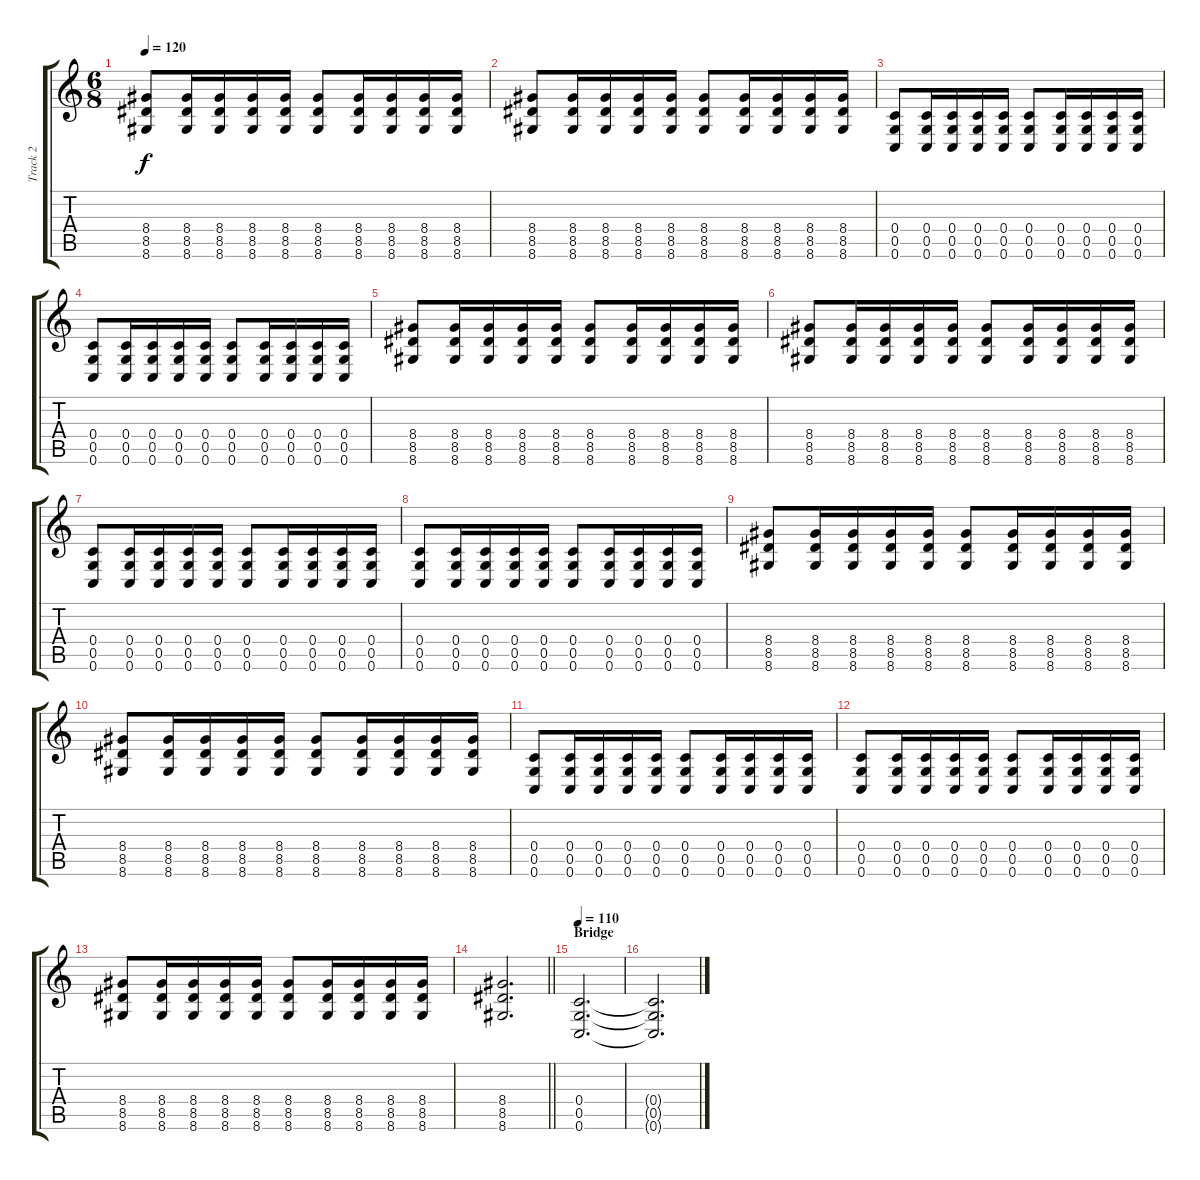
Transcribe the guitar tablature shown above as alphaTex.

\track ("Track 2" "Track 2") {instrument distortionguitar}
\staff {score tabs}
\tuning (D4 A3 F3 C3 G2 C2) {hide}
\ts (6 8)
\tempo 120
\clef g2
\ks c
(8.4 8.5 8.6).8{dy f} (8.4 8.5 8.6).16 (8.4 8.5 8.6).16 (8.4 8.5 8.6).16 (8.4 8.5 8.6).16 (8.4 8.5 8.6).8 (8.4 8.5 8.6).16 (8.4 8.5 8.6).16 (8.4 8.5 8.6).16 (8.4 8.5 8.6).16 |
(8.4 8.5 8.6).8 (8.4 8.5 8.6).16 (8.4 8.5 8.6).16 (8.4 8.5 8.6).16 (8.4 8.5 8.6).16 (8.4 8.5 8.6).8 (8.4 8.5 8.6).16 (8.4 8.5 8.6).16 (8.4 8.5 8.6).16 (8.4 8.5 8.6).16 |
(0.4 0.5 0.6).8 (0.4 0.5 0.6).16 (0.4 0.5 0.6).16 (0.4 0.5 0.6).16 (0.4 0.5 0.6).16 (0.4 0.5 0.6).8 (0.4 0.5 0.6).16 (0.4 0.5 0.6).16 (0.4 0.5 0.6).16 (0.4 0.5 0.6).16 |
(0.4 0.5 0.6).8 (0.4 0.5 0.6).16 (0.4 0.5 0.6).16 (0.4 0.5 0.6).16 (0.4 0.5 0.6).16 (0.4 0.5 0.6).8 (0.4 0.5 0.6).16 (0.4 0.5 0.6).16 (0.4 0.5 0.6).16 (0.4 0.5 0.6).16 |
(8.4 8.5 8.6).8 (8.4 8.5 8.6).16 (8.4 8.5 8.6).16 (8.4 8.5 8.6).16 (8.4 8.5 8.6).16 (8.4 8.5 8.6).8 (8.4 8.5 8.6).16 (8.4 8.5 8.6).16 (8.4 8.5 8.6).16 (8.4 8.5 8.6).16 |
(8.4 8.5 8.6).8 (8.4 8.5 8.6).16 (8.4 8.5 8.6).16 (8.4 8.5 8.6).16 (8.4 8.5 8.6).16 (8.4 8.5 8.6).8 (8.4 8.5 8.6).16 (8.4 8.5 8.6).16 (8.4 8.5 8.6).16 (8.4 8.5 8.6).16 |
(0.4 0.5 0.6).8 (0.4 0.5 0.6).16 (0.4 0.5 0.6).16 (0.4 0.5 0.6).16 (0.4 0.5 0.6).16 (0.4 0.5 0.6).8 (0.4 0.5 0.6).16 (0.4 0.5 0.6).16 (0.4 0.5 0.6).16 (0.4 0.5 0.6).16 |
(0.4 0.5 0.6).8 (0.4 0.5 0.6).16 (0.4 0.5 0.6).16 (0.4 0.5 0.6).16 (0.4 0.5 0.6).16 (0.4 0.5 0.6).8 (0.4 0.5 0.6).16 (0.4 0.5 0.6).16 (0.4 0.5 0.6).16 (0.4 0.5 0.6).16 |
(8.4 8.5 8.6).8 (8.4 8.5 8.6).16 (8.4 8.5 8.6).16 (8.4 8.5 8.6).16 (8.4 8.5 8.6).16 (8.4 8.5 8.6).8 (8.4 8.5 8.6).16 (8.4 8.5 8.6).16 (8.4 8.5 8.6).16 (8.4 8.5 8.6).16 |
(8.4 8.5 8.6).8 (8.4 8.5 8.6).16 (8.4 8.5 8.6).16 (8.4 8.5 8.6).16 (8.4 8.5 8.6).16 (8.4 8.5 8.6).8 (8.4 8.5 8.6).16 (8.4 8.5 8.6).16 (8.4 8.5 8.6).16 (8.4 8.5 8.6).16 |
(0.4 0.5 0.6).8 (0.4 0.5 0.6).16 (0.4 0.5 0.6).16 (0.4 0.5 0.6).16 (0.4 0.5 0.6).16 (0.4 0.5 0.6).8 (0.4 0.5 0.6).16 (0.4 0.5 0.6).16 (0.4 0.5 0.6).16 (0.4 0.5 0.6).16 |
(0.4 0.5 0.6).8 (0.4 0.5 0.6).16 (0.4 0.5 0.6).16 (0.4 0.5 0.6).16 (0.4 0.5 0.6).16 (0.4 0.5 0.6).8 (0.4 0.5 0.6).16 (0.4 0.5 0.6).16 (0.4 0.5 0.6).16 (0.4 0.5 0.6).16 |
(8.4 8.5 8.6).8 (8.4 8.5 8.6).16 (8.4 8.5 8.6).16 (8.4 8.5 8.6).16 (8.4 8.5 8.6).16 (8.4 8.5 8.6).8 (8.4 8.5 8.6).16 (8.4 8.5 8.6).16 (8.4 8.5 8.6).16 (8.4 8.5 8.6).16 |
\barLineRight lightlight
(8.4 8.5 8.6).2{d} |
\section ("" "Bridge")
\tempo 110
(0.4 0.5 0.6).2{d} |
(0.4{t} 0.5{t} 0.6{t}).2{d}
